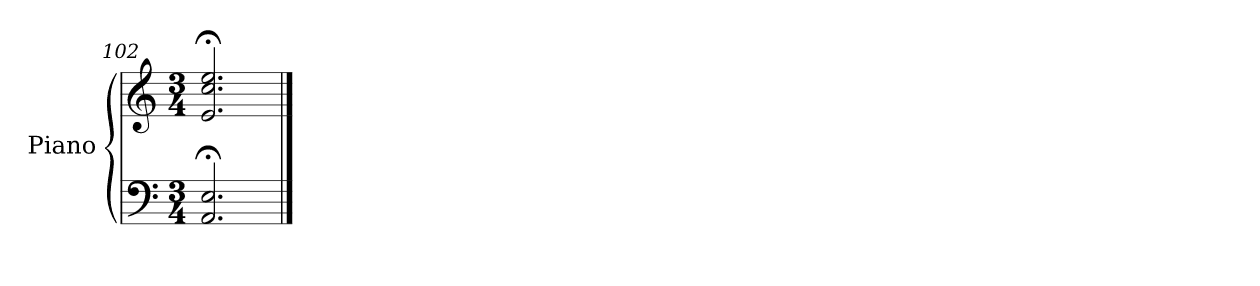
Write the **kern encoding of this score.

**kern	**kern
*part1	*part1
*staff2	*staff1
*I"Piano	*
*I'Pno.	*
*clefF4	*clefG2
*k[]	*k[]
*M3/4	*M3/4
=102	=102
2.AA/; 2.E/;	2.e/;< 2.cc/;< 2.ee/;<
==	==
*-	*-
